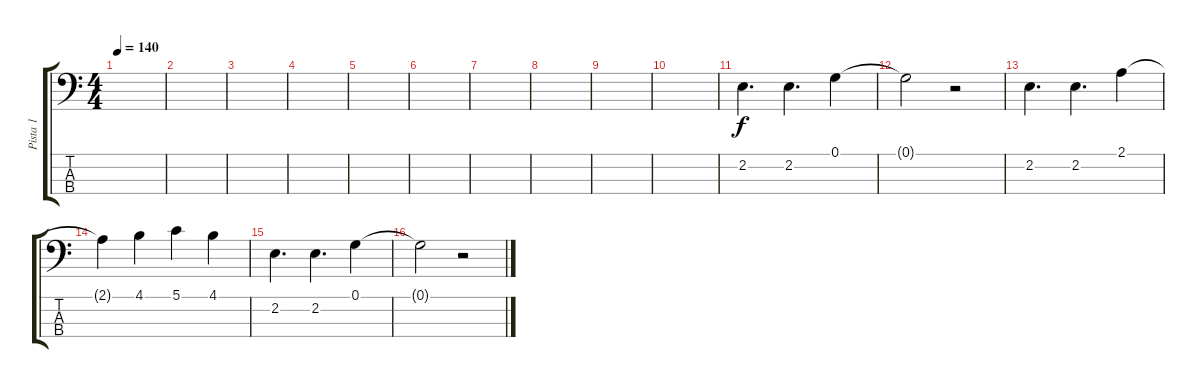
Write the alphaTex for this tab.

\track ("Pista 1" "Pista 1") {instrument electricbassfinger}
\staff {score tabs}
\tuning (G2 D2 A1 E1) {hide}
\ts (4 4)
\tempo 140
\clef f4
\ks c
|
|
|
|
|
|
|
|
|
|
2.2.4{d} 2.2.4{d} 0.1.4 |
0.1{t}.2 r.2 |
2.2.4{d} 2.2.4{d} 2.1.4 |
2.1{t}.4 4.1.4 5.1.4 4.1.4 |
2.2.4{d} 2.2.4{d} 0.1.4 |
0.1{t}.2 r.2
